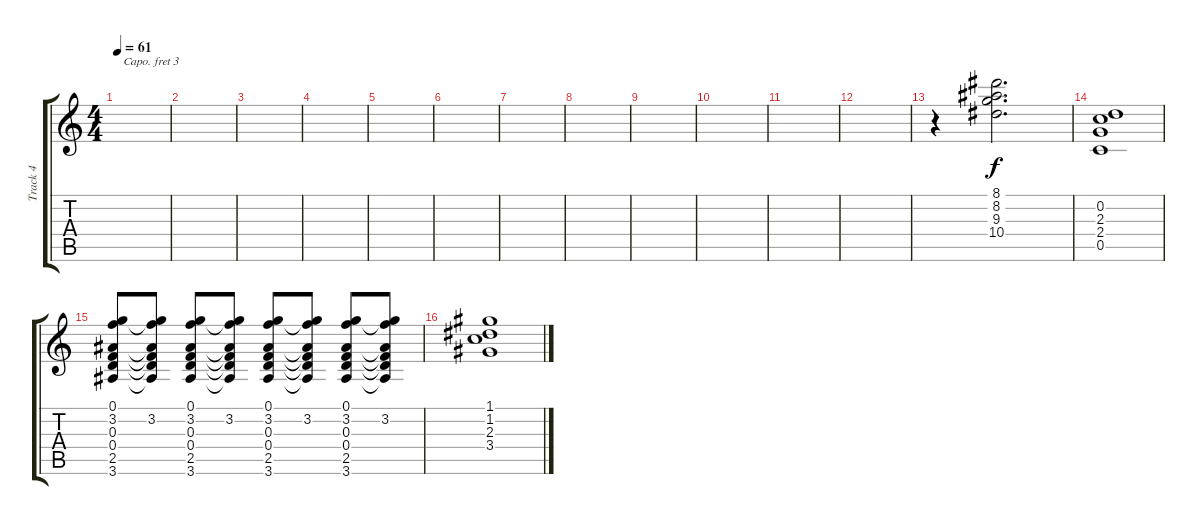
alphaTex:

\track ("Track 4" "Track 4") {instrument electricguitarclean}
\staff {score tabs}
\capo 3
\tuning (E4 B3 G3 D3 A2 E2) {hide}
\ts (4 4)
\tempo 61
\clef g2
\ks c
|
|
|
|
|
|
|
|
|
|
|
|
r.4 (8.1 8.2 9.3 10.4).2{d volume 5 instrument overdrivenguitar} |
(0.2 2.3 2.4 0.5).1 |
(0.1 3.2 0.3 0.4 2.5 3.6).8 (0.1{t} 3.2 0.3{t} 0.4{t} 2.5{t} 3.6{t}).8 (0.1 3.2 0.3 0.4 2.5 3.6).8 (0.1{t} 3.2 0.3{t} 0.4{t} 2.5{t} 3.6{t}).8 (0.1 3.2 0.3 0.4 2.5 3.6).8 (0.1{t} 3.2 0.3{t} 0.4{t} 2.5{t} 3.6{t}).8 (0.1 3.2 0.3 0.4 2.5 3.6).8 (0.1{t} 3.2 0.3{t} 0.4{t} 2.5{t} 3.6{t}).8 |
(1.1 1.2 2.3 3.4).1
